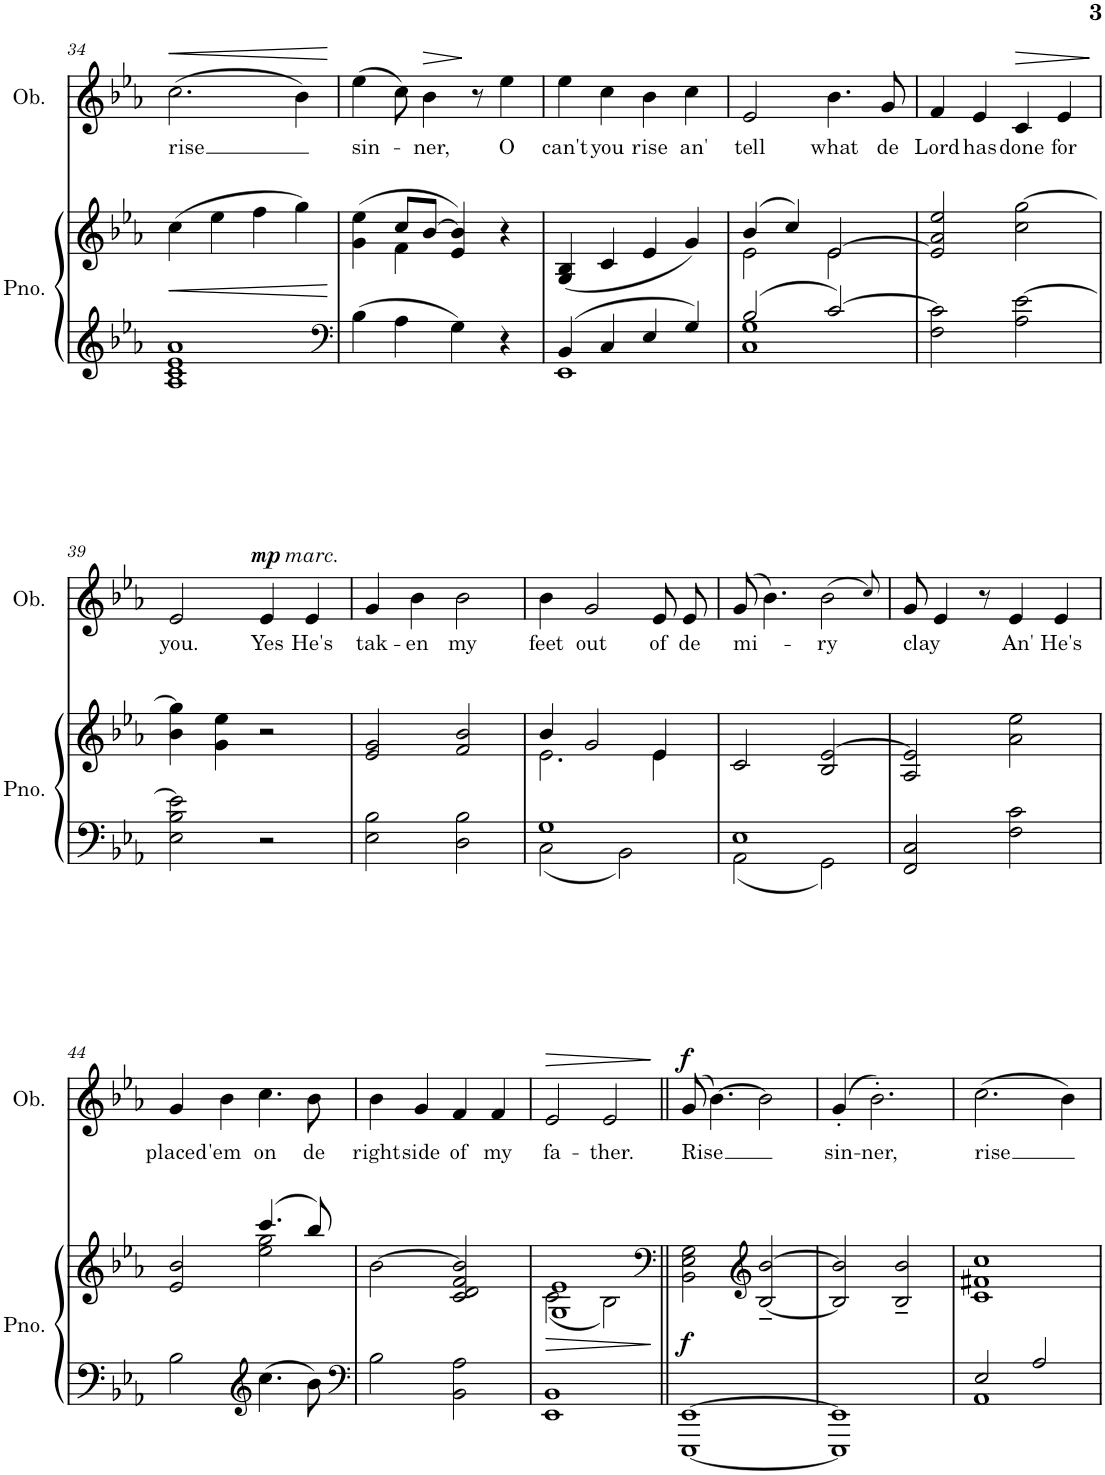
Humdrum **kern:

**kern	**kern	**dynam	**kern	**text	**dynam
*part2	*part2	*part2	*part1	*part1	*part1
*staff3	*staff2	*staff2/3	*staff1	*staff1	*staff1
*I"Piano	*	*	*I"Oboe	*	*
*I'Pno.	*	*	*I'Ob.	*	*
!!LO:PB:g=z
*clefG2	*clefG2	*	*clefG2	*	*
*k[b-e-a-]	*k[b-e-a-]	*	*k[b-e-a-]	*	*
*M4/4	*M4/4	*	*M4/4	*	*
=34	=34	=34	=34	=34	=34
!	!	!LO:HP:b	!	!LO:LY:b	!LO:HP:b
1A- 1c 1e- 1a-	(4cc\	<	(2.cc\	rise	<
.	4ee-\	.	.	.	.
.	4ff\	.	.	.	.
.	4gg\)	.	4b-\)	.	.
.	.	.	.	.	[
=35	=35	=35	=35	=35	=35
*clefF4	*	*	*	*	*
*	*^	*	*	*	*
!	!	!	!	!	!LO:LY:b	!
4B-\	(4g\ 4ee-\	4ryy	.	(4ee-\	sin-	.
4A-\	8cc/L	4f\	.	8cc\)	.	.
!	!	!	!	!	!LO:LY:b	!LO:HP:b
.	[8b-/J	.	.	4b-\	-ner,	>
4G\	4e-/ 4b-/])	2ryy	.	.	.	.
.	.	.	.	8r	.	]
!	!	!	!	!	!LO:LY:b	!
4r	4r	.	.	4ee-\	O	.
*	*v	*v	*	*	*	*
=36	=36	=36	=36	=36	=36
*^	*	*	*	*	*
!	!	!	!	!	!LO:LY:b	!
4BB-/	1EE-	(4G/ 4B-/	.	4ee-\	can't	.
!	!	!	!	!	!LO:LY:b	!
4C/	.	4c/	.	4cc\	you	.
!	!	!	!	!	!LO:LY:b	!
4E-/	.	4e-/	.	4b-\	rise	.
!	!	!	!	!	!LO:LY:b	!
4G/	.	4g/)	.	4cc\	an'	.
=37	=37	=37	=37	=37	=37	=37
*	*	*^	*	*	*	*
!	!	!	!	!	!	!LO:LY:b	!
2B-/	1C 1G	(4b-/	2e-\	.	2e-/	tell	.
.	.	4cc/)	.	.	.	.	.
!	!	!	!	!	!	!LO:LY:b	!
[2c/	.	[2e-/	2e-\	.	4.b-\	what	.
!	!	!	!	!	!	!LO:LY:b	!
.	.	.	.	.	8g/	de	.
*v	*v	*	*	*	*	*	*
*	*v	*v	*	*	*	*
=38	=38	=38	=38	=38	=38
!	!	!	!	!LO:LY:b	!
2F\ 2c\]	2e-/] 2a-/ 2ee-/	.	4f/	Lord	.
!	!	!	!	!LO:LY:b	!
.	.	.	4e-/	has	.
!	!	!	!	!LO:LY:b	!LO:HP:b
2A-\ [2e-\	2cc\ [2gg\	.	4c/	done	>
!	!	!	!	!LO:LY:b	!
.	.	.	4e-/	for	.
.	.	.	.	.	]
!!LO:LB:g=z
=39	=39	=39	=39	=39	=39
!	!	!	!	!LO:LY:b	!
2E-\ 2B-\ 2e-\]	4b-\ 4gg\]	.	2e-/	you.	.
.	4g\ 4ee-\	.	.	.	.
!	!	!	!LO:TX:a:i:t=marc.	!	!
!	!	!	!	!LO:LY:b	!LO:DY:a
2r	2r	.	4e-/	Yes	mp
!	!	!	!	!LO:LY:b	!
.	.	.	4e-/	He's	.
=40	=40	=40	=40	=40	=40
!	!	!	!	!LO:LY:b	!
2E-\ 2B-\	2e-/ 2g/	.	4g/	tak-	.
!	!	!	!	!LO:LY:b	!
.	.	.	4b-\	-en	.
!	!	!	!	!LO:LY:b	!
2D\ 2B-\	2f/ 2b-/	.	2b-\	my	.
=41	=41	=41	=41	=41	=41
*^	*^	*	*	*	*
!	!	!	!	!	!	!LO:LY:b	!
1G	2C\	4b-/	2.e-\	.	4b-\	feet	.
!	!	!	!	!	!	!LO:LY:b	!
.	.	2g/	.	.	2g/	out	.
.	2BB-\	.	.	.	.	.	.
!	!	!	!	!	!	!LO:LY:b	!
.	.	4e-/	4e-\	.	8e-/L	of	.
!	!	!	!	!	!	!LO:LY:b	!
.	.	.	.	.	8e-/J	de	.
*	*	*v	*v	*	*	*	*
=42	=42	=42	=42	=42	=42	=42
!	!	!	!	!	!LO:LY:b	!
1E-	2AA-\	2c/	.	(8g/	mi-	.
.	.	.	.	4.b-\)	.	.
!	!	!	!	!	!LO:LY:b	!
.	2GG\	2B-/ [2e-/	.	(2b-\	-ry	.
*v	*v	*	*	*	*	*
.	.	.	8qcc/)	.	.
=43	=43	=43	=43	=43	=43
!	!	!	!	!LO:LY:b	!
2FF/ 2C/	2A-/ 2e-/]	.	8g/	clay	.
.	.	.	4e-/	.	.
.	.	.	8r	.	.
!	!	!	!	!LO:LY:b	!
2F\ 2c\	2a-\ 2ee-\	.	4e-/	An'	.
!	!	!	!	!LO:LY:b	!
.	.	.	4e-/	He's	.
!!LO:LB:g=z
=44	=44	=44	=44	=44	=44
*	*^	*	*	*	*
!	!	!	!	!	!LO:LY:b	!
2B-\	2e-/ 2b-/	2ryy	.	4g/	placed	.
!	!	!	!	!	!LO:LY:b	!
.	.	.	.	4b-\	'em	.
*clefG2	*	*	*	*	*	*
!	!	!	!	!	!LO:LY:b	!
4.cc\	(4.ccc/	2ee-\ 2gg\	.	4.cc\	on	.
!	!	!	!	!	!LO:LY:b	!
8b-\	8bb-/)	.	.	8b-\	de	.
*	*v	*v	*	*	*	*
=45	=45	=45	=45	=45	=45
*clefF4	*	*	*	*	*
!	!	!	!	!LO:LY:b	!
2B-\	[2b-\	.	4b-\	right	.
!	!	!	!	!LO:LY:b	!
.	.	.	4g/	side	.
!	!	!	!	!LO:LY:b	!
2BB-\ 2A-\	2c/ 2d/ 2f/ 2b-/]	.	4f/	of	.
!	!	!	!	!LO:LY:b	!
.	.	.	4f/	my	.
=46	=46	=46	=46	=46	=46
*	*^	*	*	*	*
!	!	!	!	!	!LO:LY:b	!LO:HP:b
1EE- 1BB-	1G 1e-	(2c\	.	2e-/	fa-	>
!	!	!	!	!	!LO:LY:b	!
.	.	2B-\)	.	2e-/	-ther.	.
*	*v	*v	*	*	*	*
.	.	[	.	.	]
=47||	=47||	=47||	=47||	=47||	=47||
*	*clefF4	*	*	*	*
!	!	!LO:DY:b	!	!LO:LY:b	!LO:DY:a
[1EEE- [1EE-	2BB-\ 2E-\ 2G\	f	(8g/	Rise	f
.	.	.	[4.b-\)	.	.
*	*clefG2	*	*	*	*
.	[2B-/~ [2b-/~	.	2b-\]	.	.
=48	=48	=48	=48	=48	=48
!	!	!	!	!LO:LY:b	!
1EEE-] 1EE-]	2B-/] 2b-/]	.	(4g'/	sin-	.
!	!	!	!	!LO:LY:b	!
.	.	.	2.b-'\)	-ner,	.
.	2B-/~ 2b-/~	.	.	.	.
=49	=49	=49	=49	=49	=49
*^	*	*	*	*	*
!	!	!	!	!	!LO:LY:b	!
2E-/	1AA-	1c 1f#X 1cc	.	(2.cc\	rise	.
2A-/	.	.	.	.	.	.
.	.	.	.	4b-\)	.	.
*v	*v	*	*	*	*	*
=	=	=	=	=	=
*-	*-	*-	*-	*-	*-
